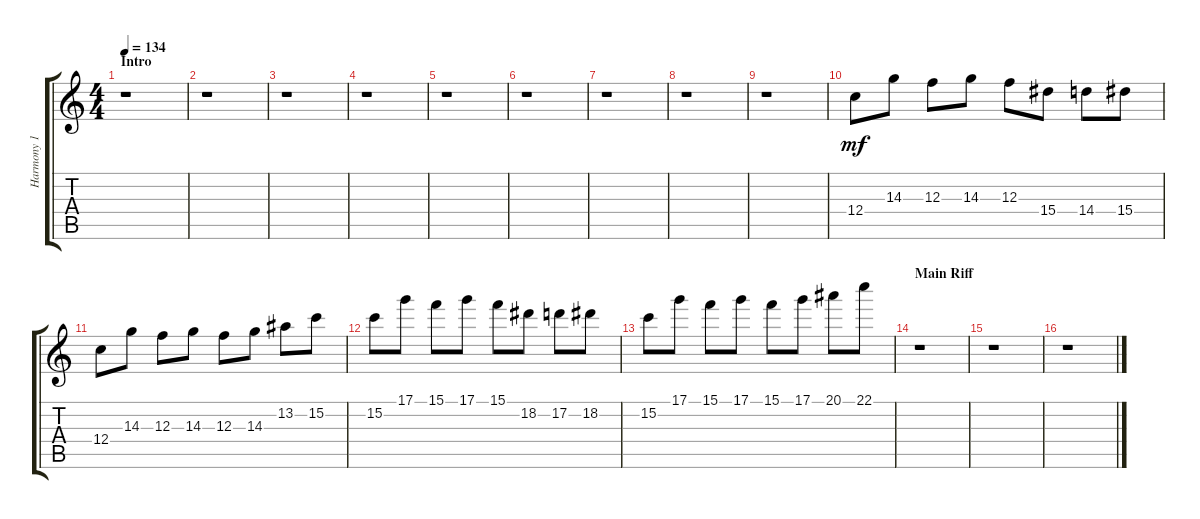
\track ("Harmony 1" "Harmony 1") {instrument overdrivenguitar}
\staff {score tabs}
\tuning (D4 A3 F3 C3 G2 C2) {hide}
\ts (4 4)
\section ("" "Intro")
\tempo 134
\clef g2
\ks aminor
r.1{dy mf instrument overdrivenguitar} |
r.1 |
r.1 |
r.1 |
r.1 |
r.1 |
r.1 |
r.1 |
r.1 |
12.4.8 14.3.8 12.3.8 14.3.8 12.3.8 15.4.8 14.4.8 15.4.8 |
12.4.8 14.3.8 12.3.8 14.3.8 12.3.8 14.3.8 13.2.8 15.2.8 |
15.2.8 17.1.8 15.1.8 17.1.8 15.1.8 18.2.8 17.2.8 18.2.8 |
15.2.8 17.1.8 15.1.8 17.1.8 15.1.8 17.1.8 20.1.8 22.1.8 |
\section ("" "Main Riff")
r.1 |
r.1 |
r.1
